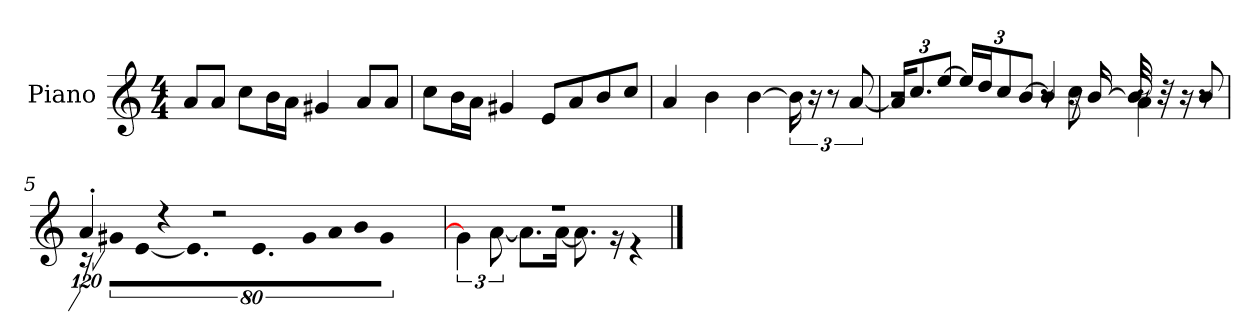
**kern
*part1
*staff1
*I"Piano
*I'P-no
*clefG2
*k[]
*M4/4
*MM90
=1
8a/L
8a/J
8cc\L
16b\L
16a\JJ
4g#X/
8a/L
8a/J
=2
8cc\L
16b\L
16a\JJ
4g#X/
8e/L
8a/
8b/
8cc/J
=3
4a/
4b\
[4b\
24b\]
24r
12r
[12a/
!!LO:LB:g=z
=4
*Xbrackettup
*^
*	*^
24a/KL]	2r	2r
12.cc/	.	.
[12ee/J	.	.
24ee/LL]	.	.
24dd/J	.	.
12cc/	.	.
[12b/J	.	.
4b/]	8r	8r
.	8cc\	16r
.	.	[16b/
8r	4a\	32b/]
.	.	32r
.	.	16r
8b/	.	8r
*	*v	*v
=5	=5
*	*brackettup
*	*^
!	!LO:N:vis=16	!
*	*v	*v
4a'/	1920%107r
!	!LO:N:vis=8
.	640%71g#X\L
!	!LO:N:vis=16
.	[1920%107e\K
.	9.e\]
4r	.
.	9.e\
2r	.
!	!LO:N:vis=8
.	640%71g#\
!	!LO:N:vis=8
.	640%71a\
!	!LO:N:vis=8
.	640%71b\
!	!LO:N:vis=8
.	[640%71g#\J
.	1920ryy
=6	=6
1r	6g#\]
.	[12a\
.	8.a\L]
.	[16a\Jk
.	8.a\]
.	16r
.	4r
*v	*v
==
*-
